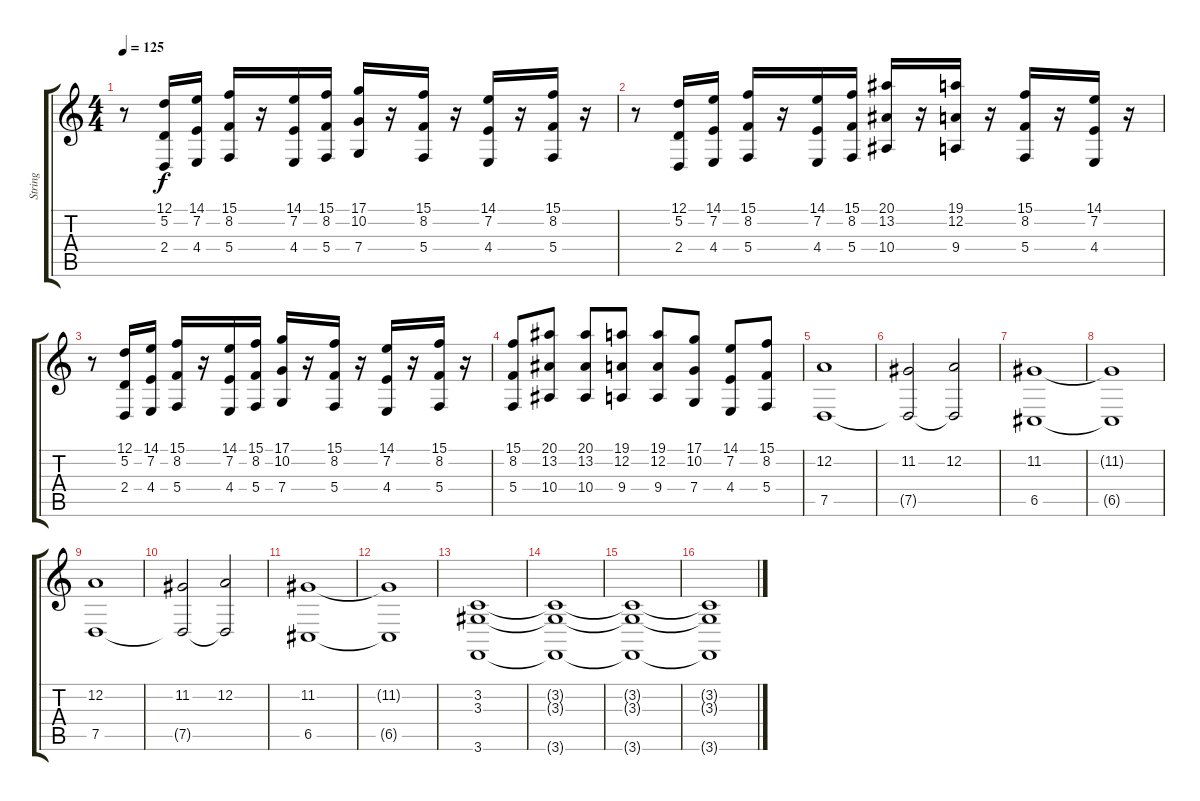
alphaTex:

\track ("String" "String") {instrument stringensemble1}
\staff {score tabs}
\tuning (D4 A3 F3 C3 G2 D2) {hide}
\ts (4 4)
\tempo 125
\clef g2
\ks c
r.8{dy f} (12.1 5.2 2.4).16 (14.1 7.2 4.4).16 (15.1 8.2 5.4).16 r.16 (14.1 7.2 4.4).16 (15.1 8.2 5.4).16 (17.1 10.2 7.4).16 r.16 (15.1 8.2 5.4).16 r.16 (14.1 7.2 4.4).16 r.16 (15.1 8.2 5.4).16 r.16 |
r.8 (12.1 5.2 2.4).16 (14.1 7.2 4.4).16 (15.1 8.2 5.4).16 r.16 (14.1 7.2 4.4).16 (15.1 8.2 5.4).16 (20.1 13.2 10.4).16 r.16 (19.1 12.2 9.4).16 r.16 (15.1 8.2 5.4).16 r.16 (14.1 7.2 4.4).16 r.16 |
r.8 (12.1 5.2 2.4).16 (14.1 7.2 4.4).16 (15.1 8.2 5.4).16 r.16 (14.1 7.2 4.4).16 (15.1 8.2 5.4).16 (17.1 10.2 7.4).16 r.16 (15.1 8.2 5.4).16 r.16 (14.1 7.2 4.4).16 r.16 (15.1 8.2 5.4).16 r.16 |
(15.1 8.2 5.4).8 (20.1 13.2 10.4).8 (20.1 13.2 10.4).8 (19.1 12.2 9.4).8 (19.1 12.2 9.4).8 (17.1 10.2 7.4).8 (14.1 7.2 4.4).8 (15.1 8.2 5.4).8 |
(12.2 7.5).1 |
(11.2 7.5{t}).2 (12.2 7.5{t}).2 |
(11.2 6.5).1 |
(11.2{t} 6.5{t}).1 |
(12.2 7.5).1 |
(11.2 7.5{t}).2 (12.2 7.5{t}).2 |
(11.2 6.5).1 |
(11.2{t} 6.5{t}).1 |
(3.2 3.3 3.6).1 |
(3.2{t} 3.3{t} 3.6{t}).1 |
(3.2{t} 3.3{t} 3.6{t}).1 |
(3.2{t} 3.3{t} 3.6{t}).1
